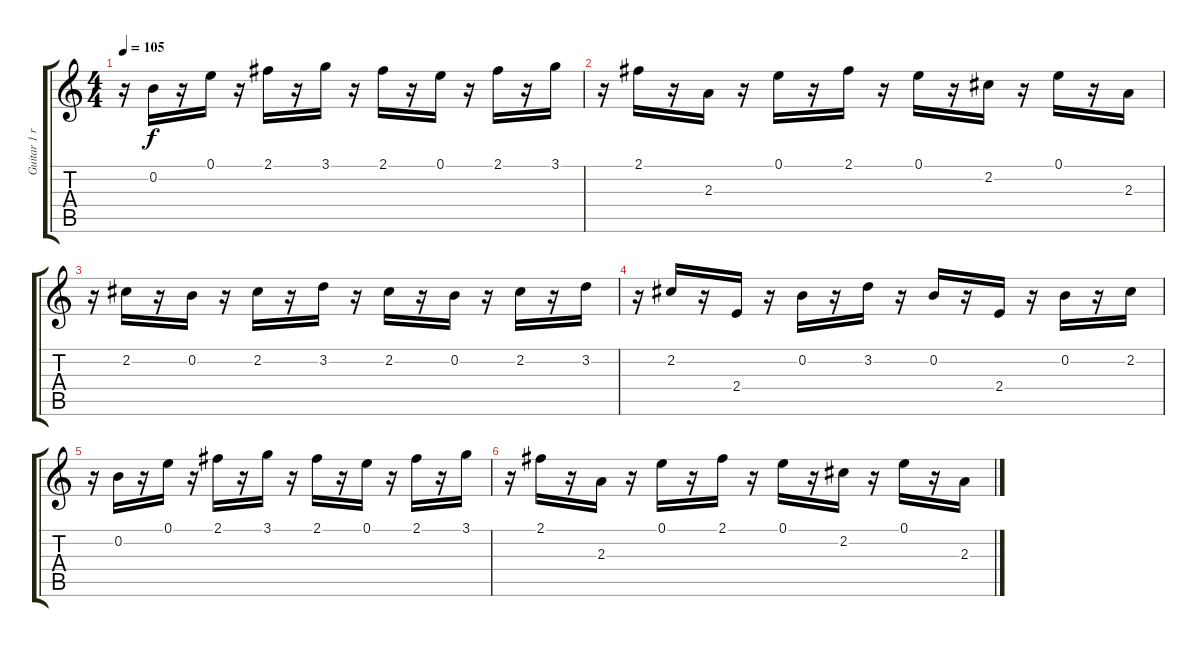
\track ("Guitar 1 rev." "Guitar 1 r") {instrument electricguitarjazz}
\staff {score tabs}
\tuning (E4 B3 G3 D3 A2 E2) {hide}
\ts (4 4)
\tempo 105
\clef g2
\ks c
r.16{dy f} 0.2.16 r.16 0.1.16 r.16 2.1.16 r.16 3.1.16 r.16 2.1.16 r.16 0.1.16 r.16 2.1.16 r.16 3.1.16 |
r.16 2.1.16 r.16 2.3.16 r.16 0.1.16 r.16 2.1.16 r.16 0.1.16 r.16 2.2.16 r.16 0.1.16 r.16 2.3.16 |
r.16 2.2.16 r.16 0.2.16 r.16 2.2.16 r.16 3.2.16 r.16 2.2.16 r.16 0.2.16 r.16 2.2.16 r.16 3.2.16 |
r.16 2.2.16 r.16 2.4.16 r.16 0.2.16 r.16 3.2.16 r.16 0.2.16 r.16 2.4.16 r.16 0.2.16 r.16 2.2.16 |
r.16 0.2.16 r.16 0.1.16 r.16 2.1.16 r.16 3.1.16 r.16 2.1.16 r.16 0.1.16 r.16 2.1.16 r.16 3.1.16 |
r.16 2.1.16 r.16 2.3.16 r.16 0.1.16 r.16 2.1.16 r.16 0.1.16 r.16 2.2.16 r.16 0.1.16 r.16 2.3.16
